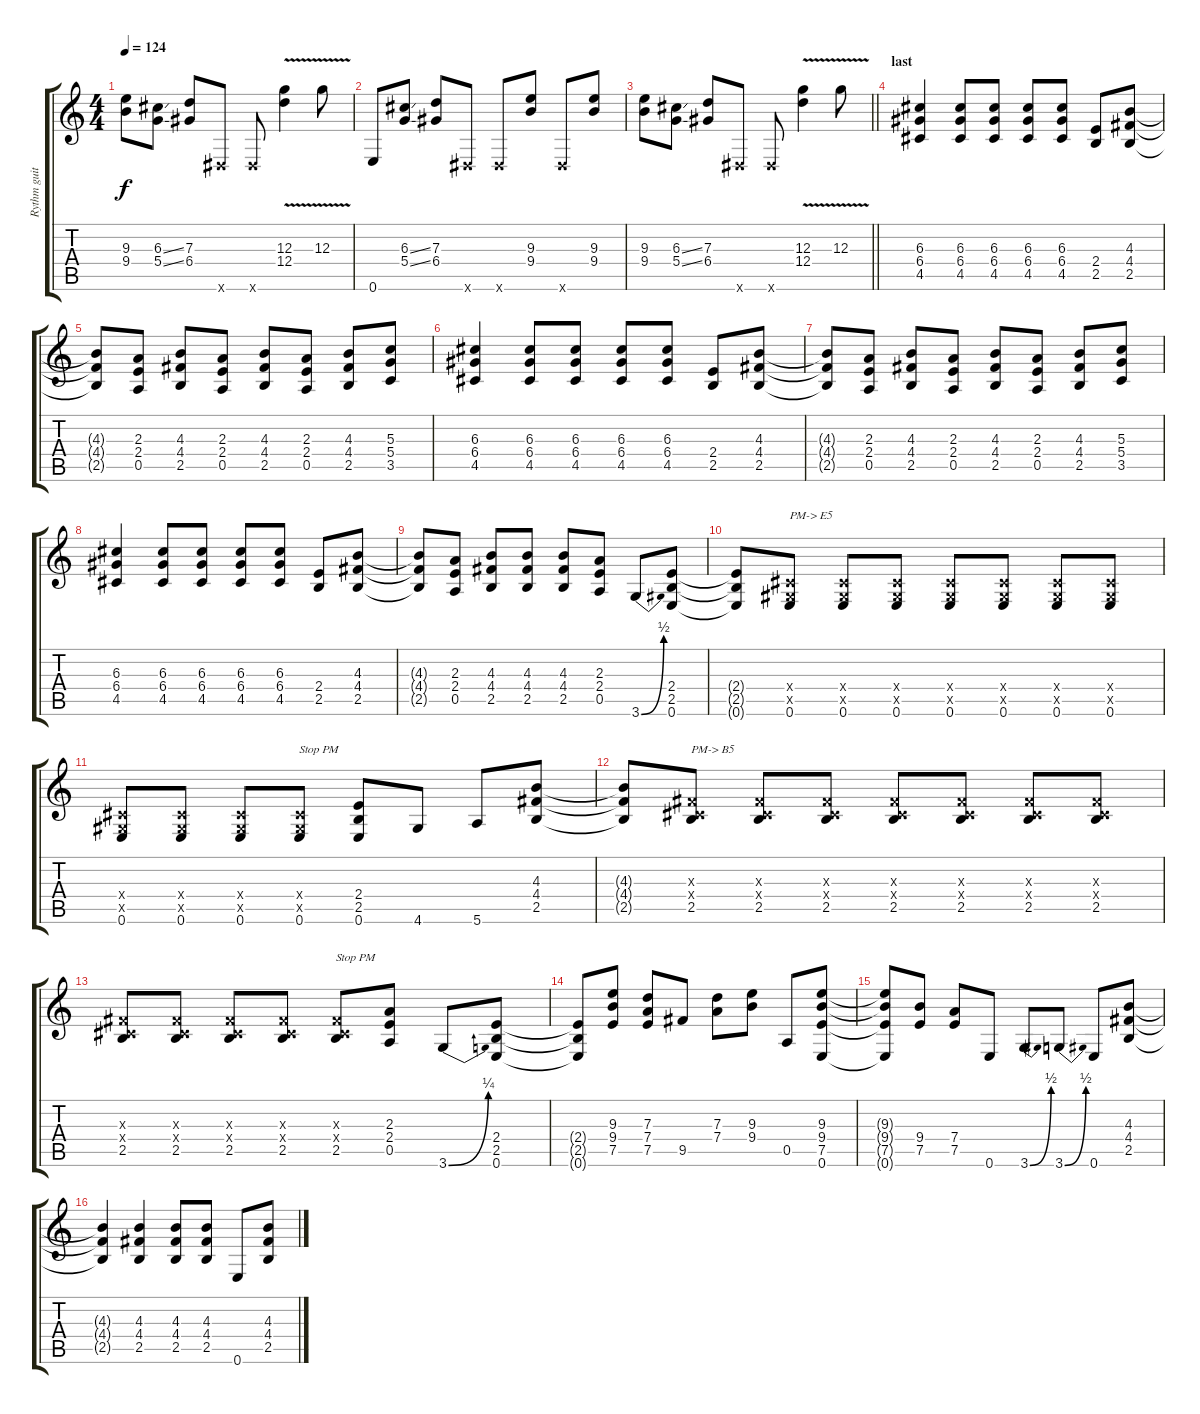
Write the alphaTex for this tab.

\track ("Rythm guitar 2" "Rythm guit") {instrument overdrivenguitar}
\staff {score tabs}
\tuning (E4 B3 G3 D3 A2 E2) {hide}
\ts (4 4)
\tempo 124
\clef g2
\ks c
(9.3 9.4).8{dy f} (6.3{ss} 5.4{ss}).8 (7.3 6.4).8 -1.6{x}.8 -1.6{x}.8 (12.3{v} 12.4{v}).4 12.3{v}.8 |
0.6.8 (6.3{ss} 5.4{ss}).8 (7.3 6.4).8 -1.6{x}.8 -1.6{x}.8 (9.3 9.4).8 -1.6{x}.8 (9.3 9.4).8 |
\barLineRight lightlight
(9.3 9.4).8 (6.3{ss} 5.4{ss}).8 (7.3 6.4).8 -1.6{x}.8 -1.6{x}.8 (12.3{v} 12.4{v}).4 12.3{v}.8 |
\section ("" "last")
(6.3 6.4 4.5).4 (6.3 6.4 4.5).8 (6.3 6.4 4.5).8 (6.3 6.4 4.5).8 (6.3 6.4 4.5).8 (2.4 2.5).8 (4.3 4.4 2.5).8 |
(4.3{t} 4.4{t} 2.5{t}).8 (2.3 2.4 0.5).8 (4.3 4.4 2.5).8 (2.3 2.4 0.5).8 (4.3 4.4 2.5).8 (2.3 2.4 0.5).8 (4.3 4.4 2.5).8 (5.3 5.4 3.5).8 |
(6.3 6.4 4.5).4 (6.3 6.4 4.5).8 (6.3 6.4 4.5).8 (6.3 6.4 4.5).8 (6.3 6.4 4.5).8 (2.4 2.5).8 (4.3 4.4 2.5).8 |
(4.3{t} 4.4{t} 2.5{t}).8 (2.3 2.4 0.5).8 (4.3 4.4 2.5).8 (2.3 2.4 0.5).8 (4.3 4.4 2.5).8 (2.3 2.4 0.5).8 (4.3 4.4 2.5).8 (5.3 5.4 3.5).8 |
(6.3 6.4 4.5).4 (6.3 6.4 4.5).8 (6.3 6.4 4.5).8 (6.3 6.4 4.5).8 (6.3 6.4 4.5).8 (2.4 2.5).8 (4.3 4.4 2.5).8 |
(4.3{t} 4.4{t} 2.5{t}).8 (2.3 2.4 0.5).8 (4.3 4.4 2.5).8 (4.3 4.4 2.5).8 (4.3 4.4 2.5).8 (2.3 2.4 0.5).8 3.6{be (bend 0 0 60 2)}.8 (2.4 2.5 0.6).8 |
(2.4{t} 2.5{t} 0.6{t}).8 (-1.4{x} -1.5{x} 0.6).8{txt "PM-> E5"} (-1.4{x} -1.5{x} 0.6).8 (-1.4{x} -1.5{x} 0.6).8 (-1.4{x} -1.5{x} 0.6).8 (-1.4{x} -1.5{x} 0.6).8 (-1.4{x} -1.5{x} 0.6).8 (-1.4{x} -1.5{x} 0.6).8 |
(-1.4{x} -1.5{x} 0.6).8 (-1.4{x} -1.5{x} 0.6).8 (-1.4{x} -1.5{x} 0.6).8 (-1.4{x} -1.5{x} 0.6).8{txt "Stop PM"} (2.4 2.5 0.6).8 4.6.8 5.6.8 (4.3 4.4 2.5).8 |
(4.3{t} 4.4{t} 2.5{t}).8 (-1.3{x} -1.4{x} 2.5).8{txt "PM-> B5"} (-1.3{x} -1.4{x} 2.5).8 (-1.3{x} -1.4{x} 2.5).8 (-1.3{x} -1.4{x} 2.5).8 (-1.3{x} -1.4{x} 2.5).8 (-1.3{x} -1.4{x} 2.5).8 (-1.3{x} -1.4{x} 2.5).8 |
(-1.3{x} -1.4{x} 2.5).8 (-1.3{x} -1.4{x} 2.5).8 (-1.3{x} -1.4{x} 2.5).8 (-1.3{x} -1.4{x} 2.5).8 (-1.3{x} -1.4{x} 2.5).8{txt "Stop PM"} (2.3 2.4 0.5).8 3.6{be (bend 0 0 60 1)}.8 (2.4 2.5 0.6).8 |
(2.4{t} 2.5{t} 0.6{t}).8 (9.3 9.4 7.5).8 (7.3 7.4 7.5).8 9.5.8 (7.3 7.4).8 (9.3 9.4).8 0.5.8 (9.3 9.4 7.5 0.6).8 |
(9.3{t} 9.4{t} 7.5{t} 0.6{t}).8 (9.4 7.5).8 (7.4 7.5).8 0.6.8 3.6{be (bend 0 0 60 2)}.8 3.6{be (bend 0 0 60 2)}.8 0.6.8 (4.3 4.4 2.5).8 |
(4.3{t} 4.4{t} 2.5{t}).4 (4.3 4.4 2.5).4 (4.3 4.4 2.5).8 (4.3 4.4 2.5).8 0.6.8 (4.3 4.4 2.5).8
